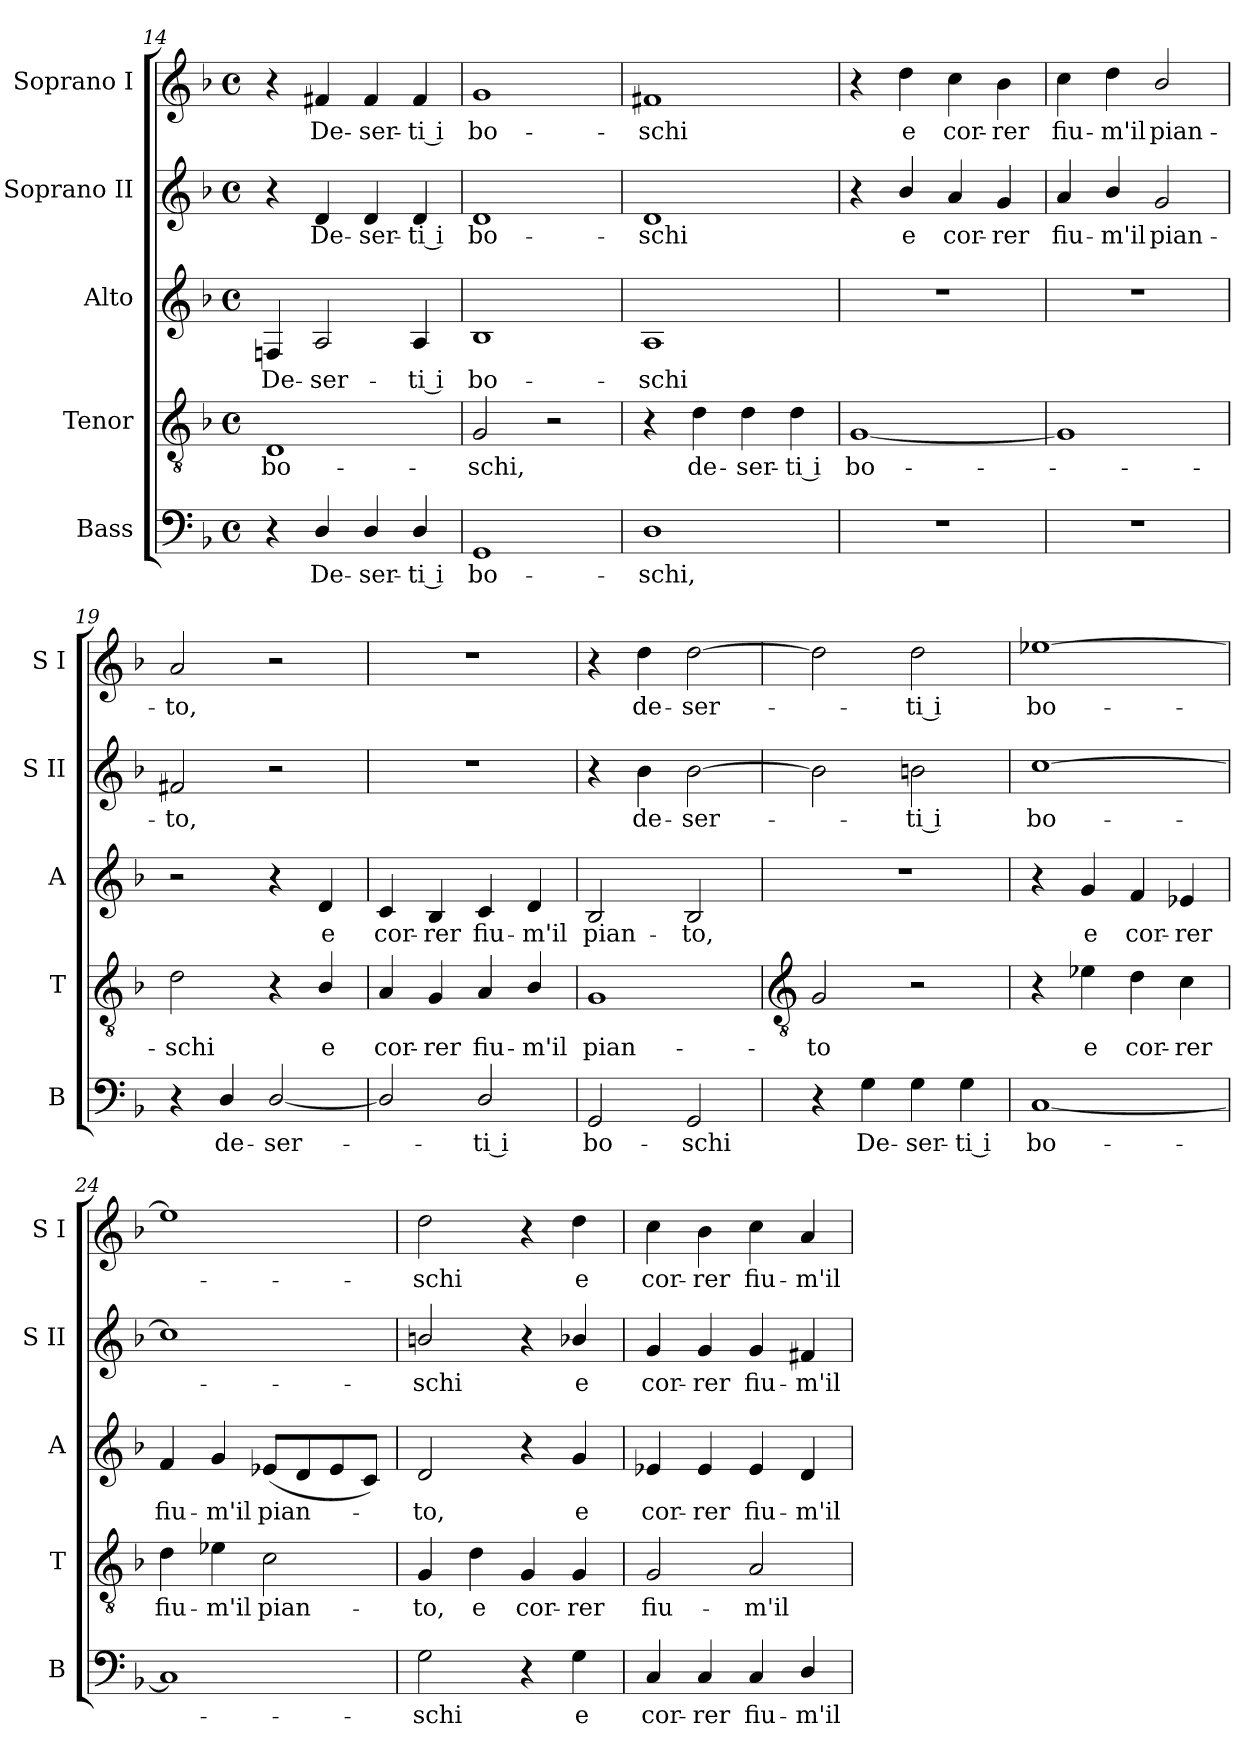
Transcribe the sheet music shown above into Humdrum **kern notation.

**kern	**text	**kern	**text	**kern	**text	**kern	**text	**kern	**text
*part5	*part5	*part4	*part4	*part3	*part3	*part2	*part2	*part1	*part1
*staff5	*staff5	*staff4	*staff4	*staff3	*staff3	*staff2	*staff2	*staff1	*staff1
*I"Bass	*	*I"Tenor	*	*I"Alto	*	*I"Soprano II	*	*I"Soprano I	*
*I'B	*	*I'T	*	*I'A	*	*I'S II	*	*I'S I	*
!!LO:LB:g=z
*clefF4	*	*clefGv2	*	*clefG2	*	*clefG2	*	*clefG2	*
*k[b-]	*	*k[b-]	*	*k[b-]	*	*k[b-]	*	*k[b-]	*
*F:	*	*F:	*	*F:	*	*F:	*	*F:	*
*M4/4	*	*M4/4	*	*M4/4	*	*M4/4	*	*M4/4	*
*met(c)	*	*met(c)	*	*met(c)	*	*met(c)	*	*met(c)	*
=14	=14	=14	=14	=14	=14	=14	=14	=14	=14
!	!	!	!LO:LY:b	!	!LO:LY:b	!	!	!	!
4r	.	1D	bo-	4Fn	De-	4r	.	4r	.
!	!LO:LY:b	!	!	!	!LO:LY:b	!	!LO:LY:b	!	!LO:LY:b
4D/	De-	.	.	2A	-ser-	4d	De-	4f#X	De-
!	!LO:LY:b	!	!	!	!	!	!LO:LY:b	!	!LO:LY:b
4D/	-ser-	.	.	.	.	4d	-ser-	4f#	-ser-
!	!LO:LY:b	!	!	!	!LO:LY:b	!	!LO:LY:b	!	!LO:LY:b
4D/	-ti i	.	.	4A	-ti i	4d	-ti i	4f#	-ti i
=15	=15	=15	=15	=15	=15	=15	=15	=15	=15
!	!LO:LY:b	!	!LO:LY:b	!	!LO:LY:b	!	!LO:LY:b	!	!LO:LY:b
1GG	bo-	2G	-schi,	1B-	bo-	1d	bo-	1g	bo-
.	.	2r	.	.	.	.	.	.	.
=16	=16	=16	=16	=16	=16	=16	=16	=16	=16
!	!LO:LY:b	!	!	!	!LO:LY:b	!	!LO:LY:b	!	!LO:LY:b
1D	-schi,	4r	.	1A	-schi	1d	-schi	1f#X	-schi
!	!	!	!LO:LY:b	!	!	!	!	!	!
.	.	4d	de-	.	.	.	.	.	.
!	!	!	!LO:LY:b	!	!	!	!	!	!
.	.	4d	-ser-	.	.	.	.	.	.
!	!	!	!LO:LY:b	!	!	!	!	!	!
.	.	4d	-ti i	.	.	.	.	.	.
=17	=17	=17	=17	=17	=17	=17	=17	=17	=17
!	!	!	!LO:LY:b	!	!	!	!	!	!
1r	.	[1G	bo-	1r	.	4r	.	4r	.
!	!	!	!	!	!	!	!LO:LY:b	!	!LO:LY:b
.	.	.	.	.	.	4b-/	e	4dd	e
!	!	!	!	!	!	!	!LO:LY:b	!	!LO:LY:b
.	.	.	.	.	.	4a	cor-	4cc	cor-
!	!	!	!	!	!	!	!LO:LY:b	!	!LO:LY:b
.	.	.	.	.	.	4g	-rer	4b-	-rer
=18	=18	=18	=18	=18	=18	=18	=18	=18	=18
!	!	!	!	!	!	!	!LO:LY:b	!	!LO:LY:b
1r	.	1G]	.	1r	.	4a	fiu-	4cc	fiu-
!	!	!	!	!	!	!	!LO:LY:b	!	!LO:LY:b
.	.	.	.	.	.	4b-/	-m'il	4dd	-m'il
!	!	!	!	!	!	!	!LO:LY:b	!	!LO:LY:b
.	.	.	.	.	.	2g	pian-	2b-/	pian-
=19	=19	=19	=19	=19	=19	=19	=19	=19	=19
!	!	!	!LO:LY:b	!	!	!	!LO:LY:b	!	!LO:LY:b
4r	.	2d	schi	2r	.	2f#X	-to,	2a	-to,
!	!LO:LY:b	!	!	!	!	!	!	!	!
4D/	de-	.	.	.	.	.	.	.	.
!	!LO:LY:b	!	!	!	!	!	!	!	!
[2D/	-ser-	4r	.	4r	.	2r	.	2r	.
!	!	!	!LO:LY:b	!	!LO:LY:b	!	!	!	!
.	.	4B-/	e	4d	e	.	.	.	.
=20	=20	=20	=20	=20	=20	=20	=20	=20	=20
!	!	!	!LO:LY:b	!	!LO:LY:b	!	!	!	!
2D/]	.	4A	cor-	4c	cor-	1r	.	1r	.
!	!	!	!LO:LY:b	!	!LO:LY:b	!	!	!	!
.	.	4G	-rer	4B-	-rer	.	.	.	.
!	!LO:LY:b	!	!LO:LY:b	!	!LO:LY:b	!	!	!	!
2D/	ti i	4A	fiu-	4c	fiu-	.	.	.	.
!	!	!	!LO:LY:b	!	!LO:LY:b	!	!	!	!
.	.	4B-/	-m'il	4d	-m'il	.	.	.	.
=21	=21	=21	=21	=21	=21	=21	=21	=21	=21
!	!LO:LY:b	!	!LO:LY:b	!	!LO:LY:b	!	!	!	!
2GG	bo-	1G	pian-	2B-	pian-	4r	.	4r	.
!	!	!	!	!	!	!	!LO:LY:b	!	!LO:LY:b
.	.	.	.	.	.	4b-	de-	4dd	de-
!	!LO:LY:b	!	!	!	!LO:LY:b	!	!LO:LY:b	!	!LO:LY:b
2GG	-schi	.	.	2B-	-to,	[2b-	-ser-	[2dd	-ser-
!!LO:LB:g=z
=22	=22	=22	=22	=22	=22	=22	=22	=22	=22
*	*	*clefGv2	*	*	*	*	*	*	*
!	!	!	!LO:LY:b	!	!	!	!	!	!
4r	.	2G	-to	1r	.	2b-]	.	2dd]	.
!	!LO:LY:b	!	!	!	!	!	!	!	!
4G	De-	.	.	.	.	.	.	.	.
!	!LO:LY:b	!	!	!	!	!	!LO:LY:b	!	!LO:LY:b
4G	-ser-	2r	.	.	.	2bn	ti i	2dd	ti i
!	!LO:LY:b	!	!	!	!	!	!	!	!
4G	-ti i	.	.	.	.	.	.	.	.
=23	=23	=23	=23	=23	=23	=23	=23	=23	=23
!	!LO:LY:b	!	!	!	!	!	!LO:LY:b	!	!LO:LY:b
[1C	bo-	4r	.	4r	.	[1cc	bo-	[1ee-X	bo-
!	!	!	!LO:LY:b	!	!LO:LY:b	!	!	!	!
.	.	4e-X	e	4g	e	.	.	.	.
!	!	!	!LO:LY:b	!	!LO:LY:b	!	!	!	!
.	.	4d	cor-	4f	cor-	.	.	.	.
!	!	!	!LO:LY:b	!	!LO:LY:b	!	!	!	!
.	.	4c	-rer	4e-X	-rer	.	.	.	.
=24	=24	=24	=24	=24	=24	=24	=24	=24	=24
!	!	!	!LO:LY:b	!	!LO:LY:b	!	!	!	!
1C]	.	4d	fiu-	4f	fiu-	1cc]	.	1ee-]	.
!	!	!	!LO:LY:b	!	!LO:LY:b	!	!	!	!
.	.	4e-X	-m'il	4g	-m'il	.	.	.	.
!	!	!	!LO:LY:b	!	!LO:LY:b	!	!	!	!
.	.	2c	pian-	(<8e-XL	pian-	.	.	.	.
.	.	.	.	8d	.	.	.	.	.
.	.	.	.	8e-	.	.	.	.	.
.	.	.	.	8cJ)	.	.	.	.	.
=25	=25	=25	=25	=25	=25	=25	=25	=25	=25
!	!LO:LY:b	!	!LO:LY:b	!	!LO:LY:b	!	!LO:LY:b	!	!LO:LY:b
2G	schi	4G	-to,	2d	to,	2bn/	schi	2dd	schi
!	!	!	!LO:LY:b	!	!	!	!	!	!
.	.	4d	e	.	.	.	.	.	.
!	!	!	!LO:LY:b	!	!	!	!	!	!
4r	.	4G	cor-	4r	.	4r	.	4r	.
!	!LO:LY:b	!	!LO:LY:b	!	!LO:LY:b	!	!LO:LY:b	!	!LO:LY:b
4G	e	4G	-rer	4g	e	4b-X/	e	4dd	e
=26	=26	=26	=26	=26	=26	=26	=26	=26	=26
!	!LO:LY:b	!	!LO:LY:b	!	!LO:LY:b	!	!LO:LY:b	!	!LO:LY:b
4C	cor-	2G	fiu-	4e-X	cor-	4g	cor-	4cc	cor-
!	!LO:LY:b	!	!	!	!LO:LY:b	!	!LO:LY:b	!	!LO:LY:b
4C	-rer	.	.	4e-	-rer	4g	-rer	4b-	-rer
!	!LO:LY:b	!	!LO:LY:b	!	!LO:LY:b	!	!LO:LY:b	!	!LO:LY:b
4C	fiu-	2A	-m'il	4e-	fiu-	4g	fiu-	4cc	fiu-
!	!LO:LY:b	!	!	!	!LO:LY:b	!	!LO:LY:b	!	!LO:LY:b
4D/	-m'il	.	.	4d	-m'il	4f#X	-m'il	4a	-m'il
=	=	=	=	=	=	=	=	=	=
*-	*-	*-	*-	*-	*-	*-	*-	*-	*-
